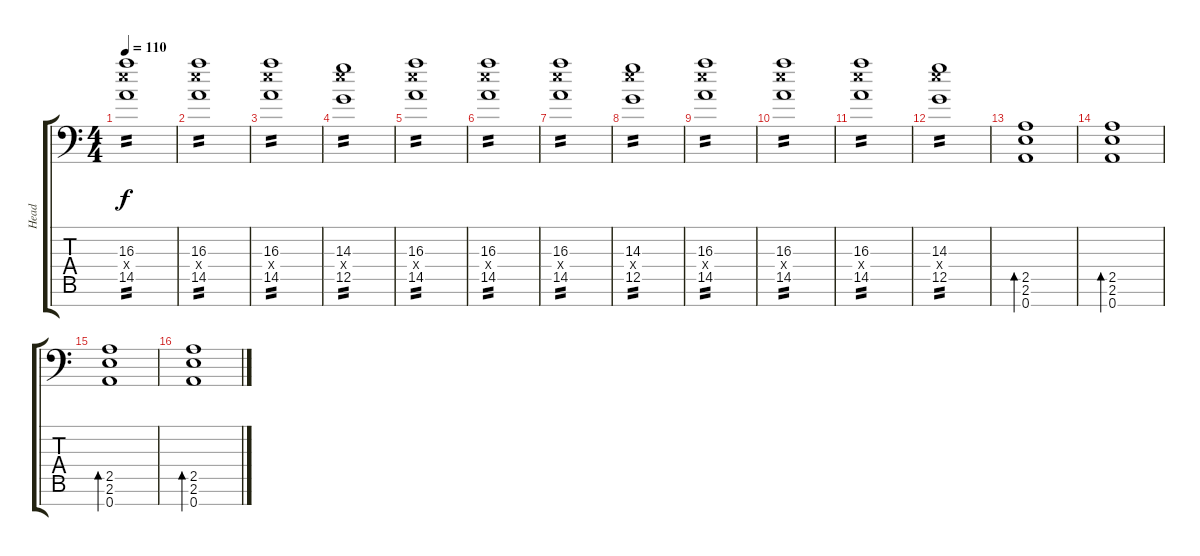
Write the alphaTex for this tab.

\track ("Head" "Head") {instrument distortionguitar}
\staff {score tabs}
\tuning (D4 A3 F3 C3 G2 D2 A1) {hide}
\ts (4 4)
\tempo 110
\clef f4
\ks c
(16.3 16.4{x} 14.5).1{tp 2 dy f} |
(16.3 16.4{x} 14.5).1{tp 2} |
(16.3 16.4{x} 14.5).1{tp 2} |
(14.3 16.4{x} 12.5).1{tp 2} |
(16.3 16.4{x} 14.5).1{tp 2} |
(16.3 16.4{x} 14.5).1{tp 2} |
(16.3 16.4{x} 14.5).1{tp 2} |
(14.3 16.4{x} 12.5).1{tp 2} |
(16.3 16.4{x} 14.5).1{tp 2} |
(16.3 16.4{x} 14.5).1{tp 2} |
(16.3 16.4{x} 14.5).1{tp 2} |
(14.3 16.4{x} 12.5).1{tp 2} |
(2.5 2.6 0.7).1{bd 240 volume 11 instrument electricguitarjazz} |
(2.5 2.6 0.7).1{bd 240} |
(2.5 2.6 0.7).1{bd 240} |
(2.5 2.6 0.7).1{bd 240}
